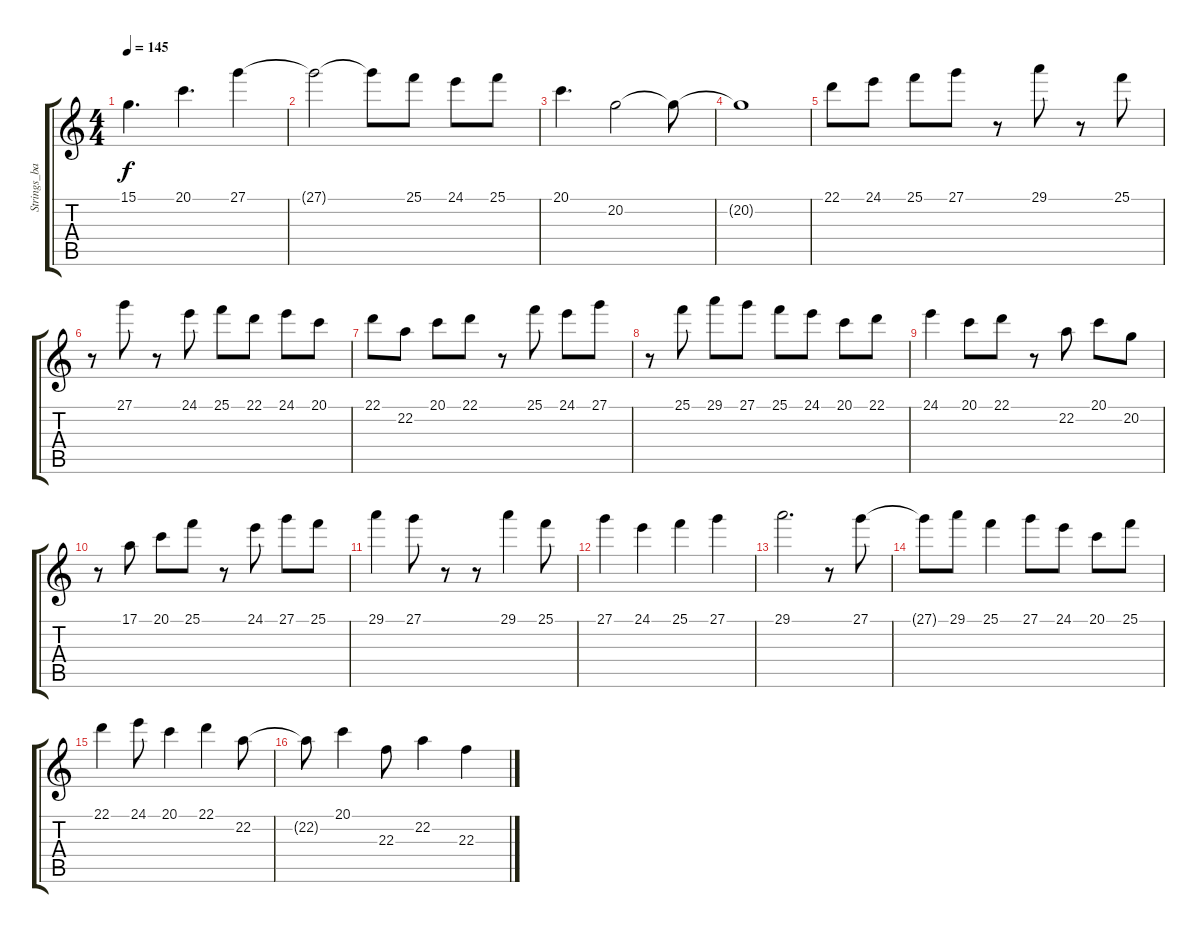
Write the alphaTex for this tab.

\track ("Strings_backing" "Strings_ba") {instrument stringensemble1}
\staff {score tabs}
\tuning (E4 B3 G3 D3 A2 E2) {hide}
\ts (4 4)
\tempo 145
\clef g2
\ks c
15.1.4{d dy f} 20.1.4{d} 27.1.4 |
27.1{t}.2 27.1{t}.8 25.1.8 24.1.8 25.1.8 |
20.1.4{d} 20.2.2 20.2{t}.8 |
20.2{t}.1 |
22.1.8 24.1.8 25.1.8 27.1.8 r.8 29.1.8 r.8 25.1.8 |
r.8 27.1.8 r.8 24.1.8 25.1.8 22.1.8 24.1.8 20.1.8 |
22.1.8 22.2.8 20.1.8 22.1.8 r.8 25.1.8 24.1.8 27.1.8 |
r.8 25.1.8 29.1.8 27.1.8 25.1.8 24.1.8 20.1.8 22.1.8 |
24.1.4 20.1.8 22.1.8 r.8 22.2.8 20.1.8 20.2.8 |
r.8 17.1.8 20.1.8 25.1.8 r.8 24.1.8 27.1.8 25.1.8 |
29.1.4 27.1.8 r.8 r.8 29.1.4 25.1.8 |
27.1.4 24.1.4 25.1.4 27.1.4 |
29.1.2{d} r.8 27.1.8 |
27.1{t}.8 29.1.8 25.1.4 27.1.8 24.1.8 20.1.8 25.1.8 |
22.1.4 24.1.8 20.1.4 22.1.4 22.2.8 |
22.2{t}.8 20.1.4 22.3.8 22.2.4 22.3.4
